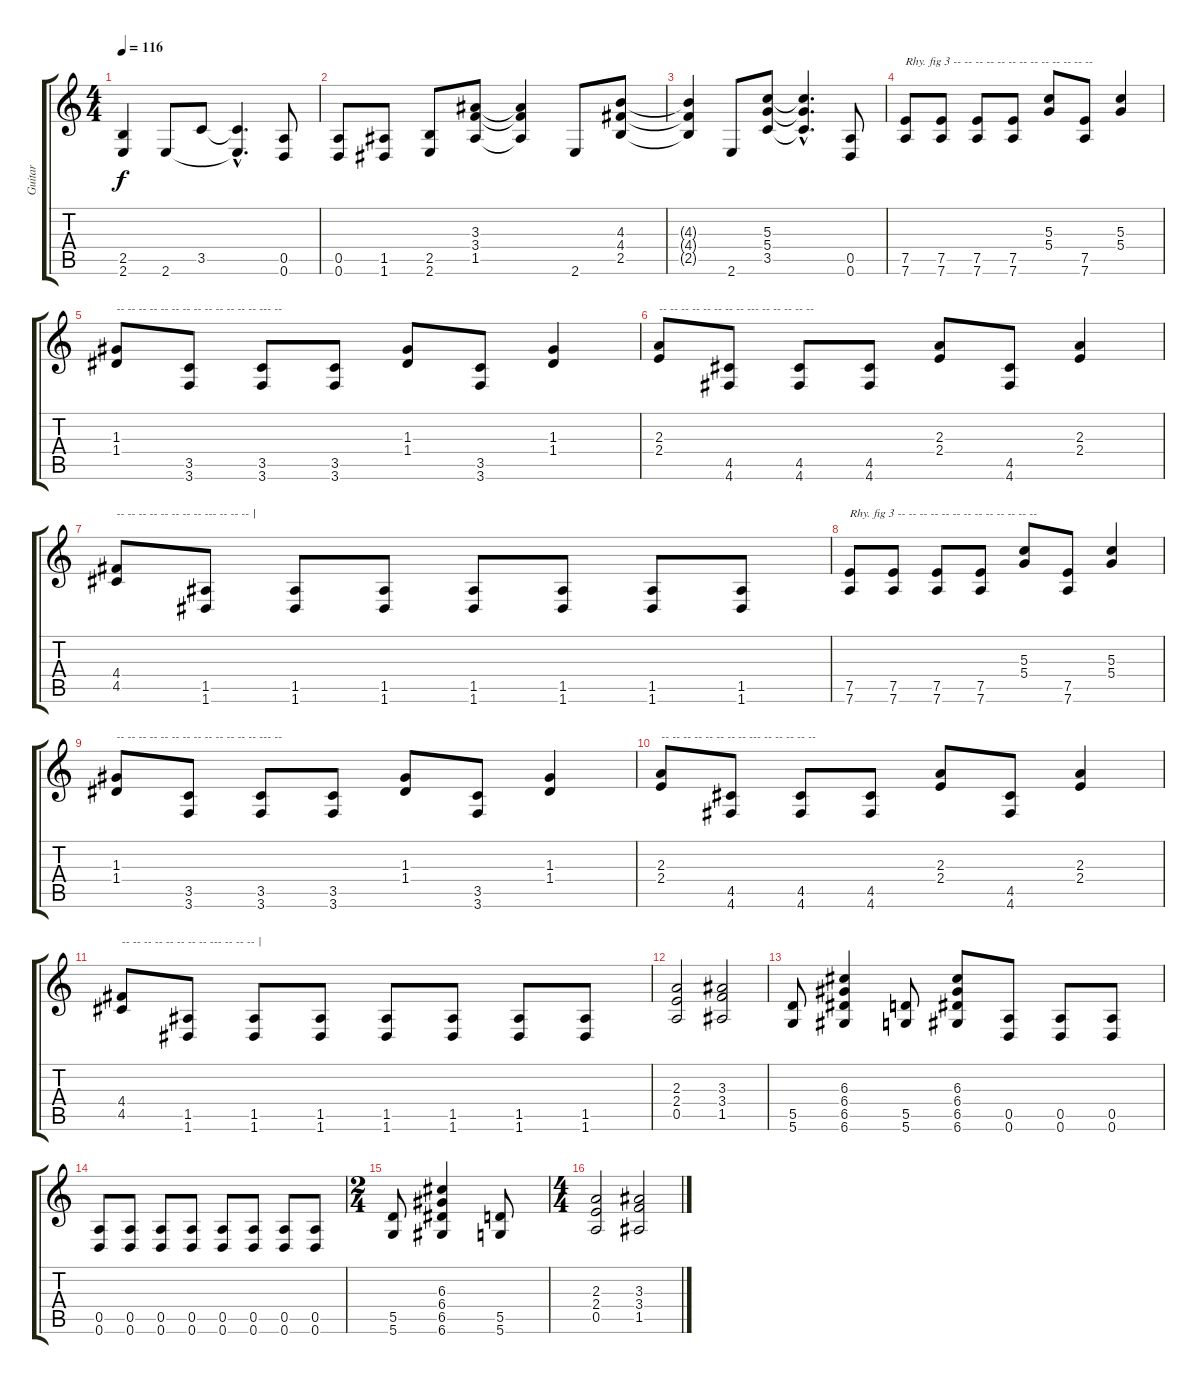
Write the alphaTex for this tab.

\track ("Guitar" "Guitar") {instrument acousticguitarsteel}
\staff {score tabs}
\tuning (E4 B3 G3 D3 A2 D2) {hide}
\ts (4 4)
\tempo 116
\clef g2
\ks c
(2.5{t} 2.6{t}).4{dy f} 2.6.8 3.5.8 (3.5{hac t} 2.6{hac t}).4{d} (0.5 0.6).8 |
(0.5 0.6).8{instrument distortionguitar} (1.5 1.6).8 (2.5 2.6).8 (3.3 3.4 1.5).8 (3.3{t} 3.4{t} 1.5{t}).4 2.6.8 (4.3 4.4 2.5).8 |
(4.3{t} 4.4{t} 2.5{t}).4 2.6.8 (5.3 5.4 3.5).8 (5.3{hac t} 5.4{hac t} 3.5{hac t}).4{d} (0.5 0.6).8 |
(7.5 7.6).8{txt "Rhy. fig 3 -- -- -- -- -- -- -- -- -- -- -- -- -- " instrument distortionguitar} (7.5 7.6).8 (7.5 7.6).8 (7.5 7.6).8 (5.3 5.4).8 (7.5 7.6).8 (5.3 5.4).4 |
(1.3 1.4).8{txt "-- -- -- -- -- -- -- -- -- -- -- -- -- --- --"} (3.5 3.6).8 (3.5 3.6).8 (3.5 3.6).8 (1.3 1.4).8 (3.5 3.6).8 (1.3 1.4).4 |
(2.3 2.4).8{txt "-- -- -- -- -- -- -- -- --- -- -- -- -- --"} (4.5 4.6).8 (4.5 4.6).8 (4.5 4.6).8 (2.3 2.4).8 (4.5 4.6).8 (2.3 2.4).4 |
(4.4 4.5).8{txt "-- -- -- -- -- -- -- -- --- -- -- -- |"} (1.5 1.6).8 (1.5 1.6).8 (1.5 1.6).8 (1.5 1.6).8 (1.5 1.6).8 (1.5 1.6).8 (1.5 1.6).8 |
(7.5 7.6).8{txt "Rhy. fig 3 -- -- -- -- -- -- -- -- -- -- -- -- -- " instrument distortionguitar} (7.5 7.6).8 (7.5 7.6).8 (7.5 7.6).8 (5.3 5.4).8 (7.5 7.6).8 (5.3 5.4).4 |
(1.3 1.4).8{txt "-- -- -- -- -- -- -- -- -- -- -- -- -- --- --"} (3.5 3.6).8 (3.5 3.6).8 (3.5 3.6).8 (1.3 1.4).8 (3.5 3.6).8 (1.3 1.4).4 |
(2.3 2.4).8{txt "-- -- -- -- -- -- -- -- --- -- -- -- -- --"} (4.5 4.6).8 (4.5 4.6).8 (4.5 4.6).8 (2.3 2.4).8 (4.5 4.6).8 (2.3 2.4).4 |
(4.4 4.5).8{txt "-- -- -- -- -- -- -- -- --- -- -- -- |"} (1.5 1.6).8 (1.5 1.6).8 (1.5 1.6).8 (1.5 1.6).8 (1.5 1.6).8 (1.5 1.6).8 (1.5 1.6).8 |
(2.3 2.4 0.5).2 (3.3 3.4 1.5).2 |
(5.5 5.6).8 (6.3 6.4 6.5 6.6).4 (5.5 5.6).8 (6.3 6.4 6.5 6.6).8 (0.5 0.6).8 (0.5 0.6).8 (0.5 0.6).8 |
(0.5 0.6).8 (0.5 0.6).8 (0.5 0.6).8 (0.5 0.6).8 (0.5 0.6).8 (0.5 0.6).8 (0.5 0.6).8 (0.5 0.6).8 |
\ts (2 4)
(5.5 5.6).8 (6.3 6.4 6.5 6.6).4 (5.5 5.6).8 |
\ts (4 4)
(2.3 2.4 0.5).2 (3.3 3.4 1.5).2
